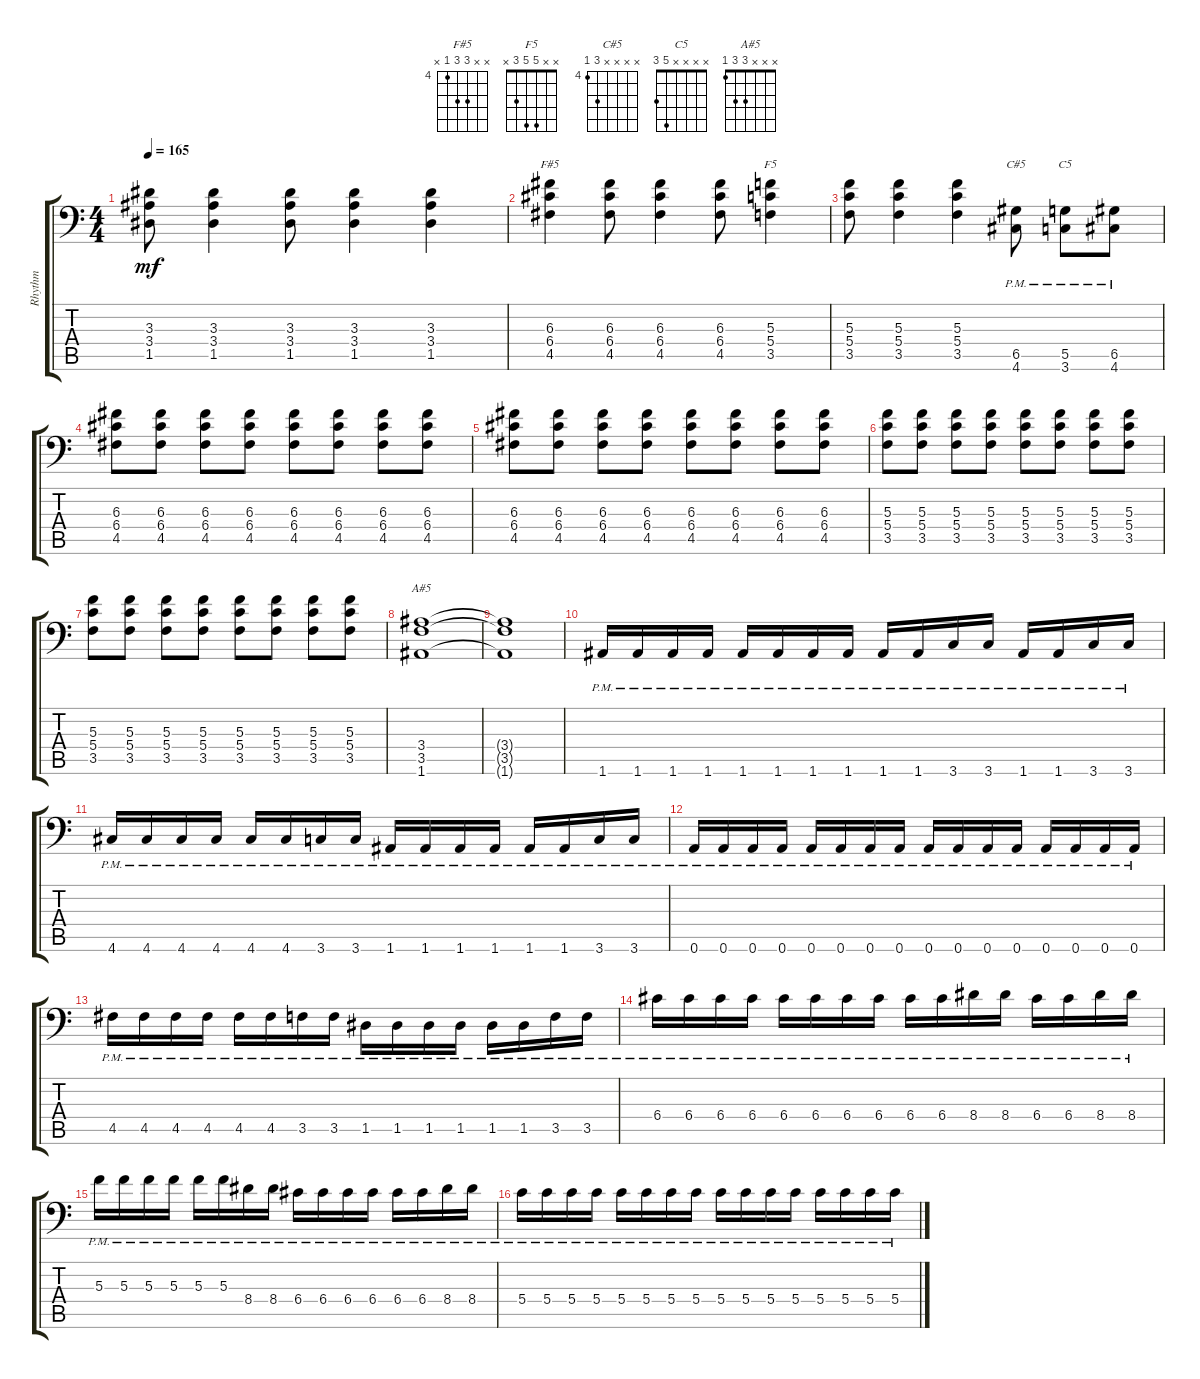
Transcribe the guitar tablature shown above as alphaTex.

\track ("Rhythm" "Rhythm") {instrument overdrivenguitar}
\staff {score tabs}
\tuning (A3 F3 C3 G2 D2 A1) {hide}
\chord ("F#5" x x 6 6 4 x) {firstfret 4}
\chord ("F5" x x 5 5 3 x)
\chord ("C#5" x x x x 6 4) {firstfret 4}
\chord ("C5" x x x x 5 3)
\chord ("A#5" x x x 3 3 1)
\ts (4 4)
\tempo 165
\clef f4
\ks c
(3.3 3.4 1.5).8{dy mf} (3.3 3.4 1.5).4 (3.3 3.4 1.5).8 (3.3 3.4 1.5).4 (3.3 3.4 1.5).4 |
(6.3 6.4 4.5).4{ch "F#5"} (6.3 6.4 4.5).8 (6.3 6.4 4.5).4 (6.3 6.4 4.5).8 (5.3 5.4 3.5).4{ch "F5"} |
(5.3 5.4 3.5).8 (5.3 5.4 3.5).4 (5.3 5.4 3.5).4 (6.5{pm} 4.6{pm}).8{ch "C#5"} (5.5{pm} 3.6{pm}).8{ch "C5"} (6.5{pm} 4.6{pm}).8 |
(6.3 6.4 4.5).8 (6.3 6.4 4.5).8 (6.3 6.4 4.5).8 (6.3 6.4 4.5).8 (6.3 6.4 4.5).8 (6.3 6.4 4.5).8 (6.3 6.4 4.5).8 (6.3 6.4 4.5).8 |
(6.3 6.4 4.5).8 (6.3 6.4 4.5).8 (6.3 6.4 4.5).8 (6.3 6.4 4.5).8 (6.3 6.4 4.5).8 (6.3 6.4 4.5).8 (6.3 6.4 4.5).8 (6.3 6.4 4.5).8 |
(5.3 5.4 3.5).8 (5.3 5.4 3.5).8 (5.3 5.4 3.5).8 (5.3 5.4 3.5).8 (5.3 5.4 3.5).8 (5.3 5.4 3.5).8 (5.3 5.4 3.5).8 (5.3 5.4 3.5).8 |
(5.3 5.4 3.5).8 (5.3 5.4 3.5).8 (5.3 5.4 3.5).8 (5.3 5.4 3.5).8 (5.3 5.4 3.5).8 (5.3 5.4 3.5).8 (5.3 5.4 3.5).8 (5.3 5.4 3.5).8 |
(3.4 3.5 1.6).1{ch "A#5"} |
(3.4{t} 3.5{t} 1.6{t}).1 |
1.6{pm}.16 1.6{pm}.16 1.6{pm}.16 1.6{pm}.16 1.6{pm}.16 1.6{pm}.16 1.6{pm}.16 1.6{pm}.16 1.6{pm}.16 1.6{pm}.16 3.6{pm}.16 3.6{pm}.16 1.6{pm}.16 1.6{pm}.16 3.6{pm}.16 3.6{pm}.16 |
4.6{pm}.16 4.6{pm}.16 4.6{pm}.16 4.6{pm}.16 4.6{pm}.16 4.6{pm}.16 3.6{pm}.16 3.6{pm}.16 1.6{pm}.16 1.6{pm}.16 1.6{pm}.16 1.6{pm}.16 1.6{pm}.16 1.6{pm}.16 3.6{pm}.16 3.6{pm}.16 |
0.6{pm}.16 0.6{pm}.16 0.6{pm}.16 0.6{pm}.16 0.6{pm}.16 0.6{pm}.16 0.6{pm}.16 0.6{pm}.16 0.6{pm}.16 0.6{pm}.16 0.6{pm}.16 0.6{pm}.16 0.6{pm}.16 0.6{pm}.16 0.6{pm}.16 0.6{pm}.16 |
4.5{pm}.16 4.5{pm}.16 4.5{pm}.16 4.5{pm}.16 4.5{pm}.16 4.5{pm}.16 3.5{pm}.16 3.5{pm}.16 1.5{pm}.16 1.5{pm}.16 1.5{pm}.16 1.5{pm}.16 1.5{pm}.16 1.5{pm}.16 3.5{pm}.16 3.5{pm}.16 |
6.4{pm}.16 6.4{pm}.16 6.4{pm}.16 6.4{pm}.16 6.4{pm}.16 6.4{pm}.16 6.4{pm}.16 6.4{pm}.16 6.4{pm}.16 6.4{pm}.16 8.4{pm}.16 8.4{pm}.16 6.4{pm}.16 6.4{pm}.16 8.4{pm}.16 8.4{pm}.16 |
5.3{pm}.16 5.3{pm}.16 5.3{pm}.16 5.3{pm}.16 5.3{pm}.16 5.3{pm}.16 8.4{pm}.16 8.4{pm}.16 6.4{pm}.16 6.4{pm}.16 6.4{pm}.16 6.4{pm}.16 6.4{pm}.16 6.4{pm}.16 8.4{pm}.16 8.4{pm}.16 |
5.4{pm}.16 5.4{pm}.16 5.4{pm}.16 5.4{pm}.16 5.4{pm}.16 5.4{pm}.16 5.4{pm}.16 5.4{pm}.16 5.4{pm}.16 5.4{pm}.16 5.4{pm}.16 5.4{pm}.16 5.4{pm}.16 5.4{pm}.16 5.4{pm}.16 5.4{pm}.16
